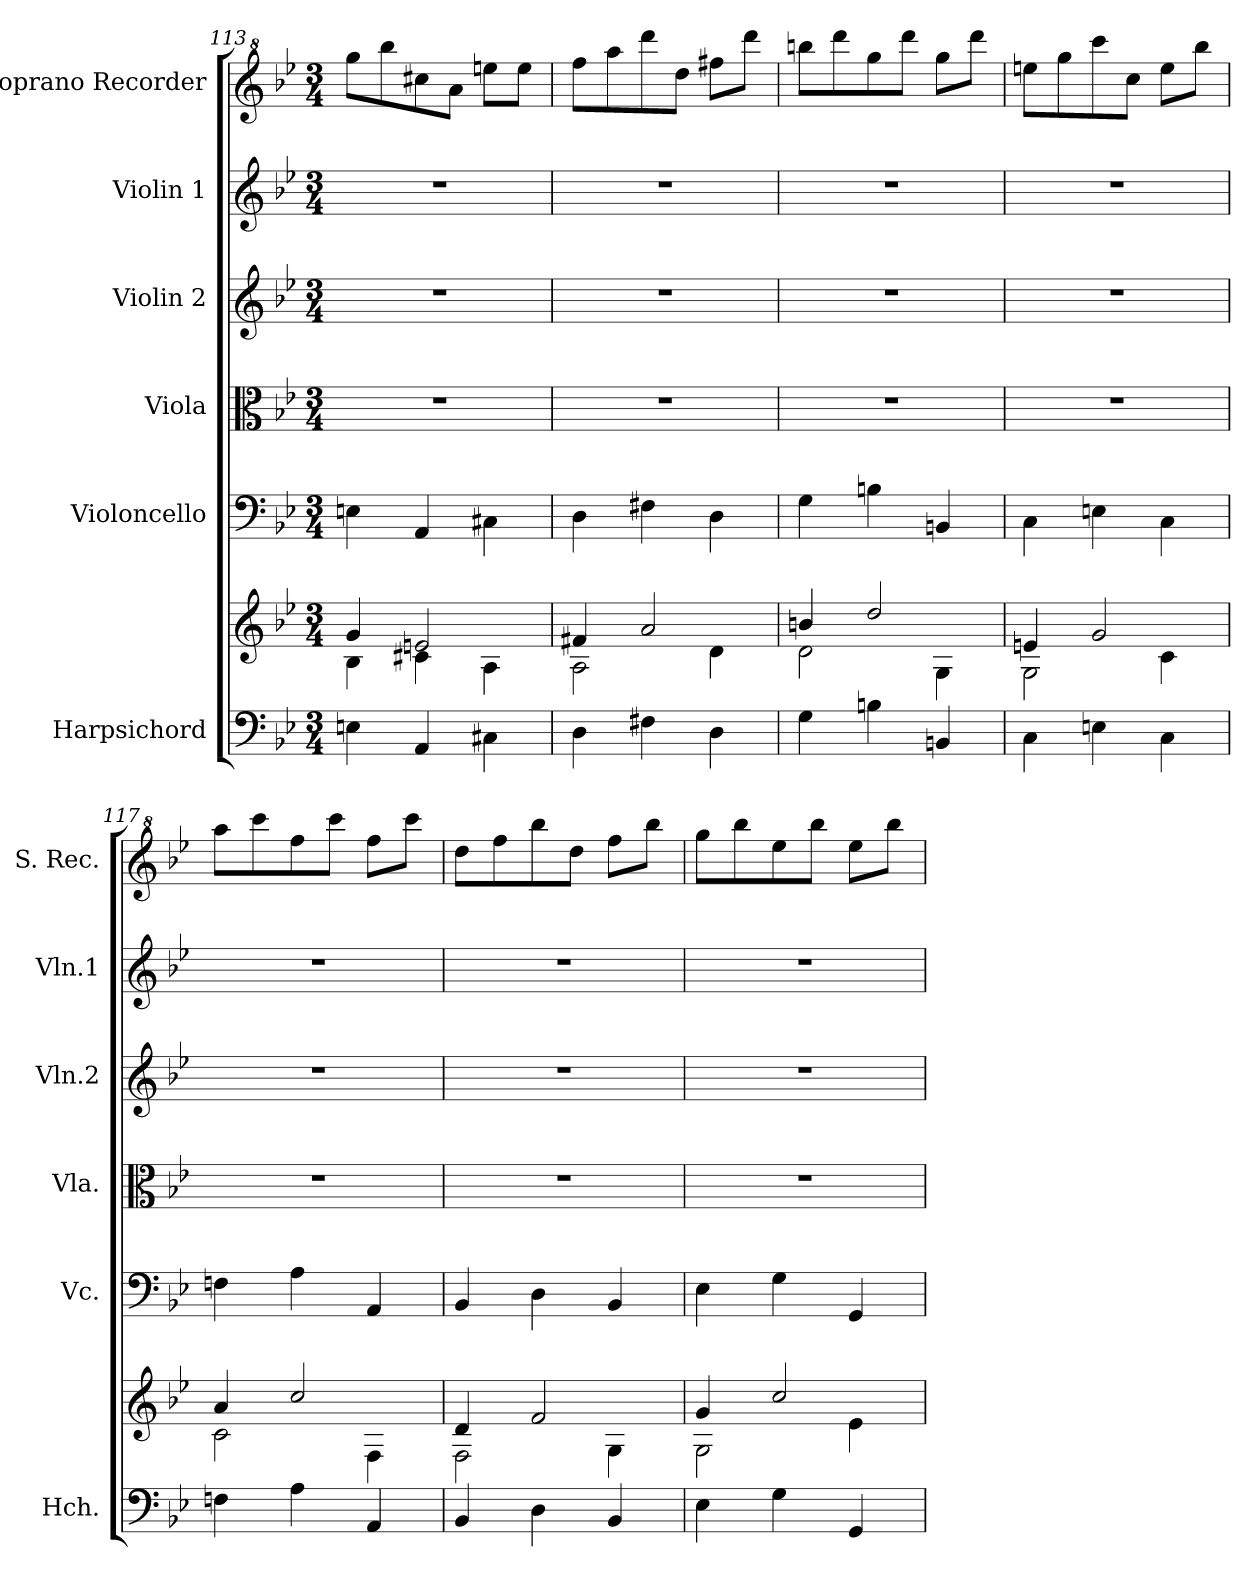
**kern	**kern	**kern	**kern	**kern	**kern	**kern
*part6	*part6	*part5	*part4	*part3	*part2	*part1
*staff7	*staff6	*staff5	*staff4	*staff3	*staff2	*staff1
*I"Harpsichord	*	*I"Violoncello	*I"Viola	*I"Violin 2	*I"Violin 1	*I"Soprano Recorder
*I'Hch.	*	*I'Vc.	*I'Vla.	*I'Vln.2	*I'Vln.1	*I'S. Rec.
!!LO:PB:g=z
*clefF4	*clefG2	*clefF4	*clefC3	*clefG2	*clefG2	*clefG^2
*k[b-e-]	*k[b-e-]	*k[b-e-]	*k[b-e-]	*k[b-e-]	*k[b-e-]	*k[b-e-]
*M3/4	*M3/4	*M3/4	*M3/4	*M3/4	*M3/4	*M3/4
=113	=113	=113	=113	=113	=113	=113
*	*^	*	*	*	*	*
4En\	4g/	4B-\	4En\	2.r	2.r	2.r	8ggg\L
.	.	.	.	.	.	.	8bbb-\
4AA/	2en/	4c#X\	4AA/	.	.	.	8ccc#X\
.	.	.	.	.	.	.	8aa\J
4C#X\	.	4A\	4C#X\	.	.	.	8eeen\L
.	.	.	.	.	.	.	8eee\J
=114	=114	=114	=114	=114	=114	=114	=114
4D\	4f#X/	2A\	4D\	2.r	2.r	2.r	8fff\L
.	.	.	.	.	.	.	8aaa\
4F#X\	2a/	.	4F#X\	.	.	.	8dddd\
.	.	.	.	.	.	.	8ddd\J
4D\	.	4d\	4D\	.	.	.	8fff#X\L
.	.	.	.	.	.	.	8dddd\J
=115	=115	=115	=115	=115	=115	=115	=115
4G\	4bn/	2d\	4G\	2.r	2.r	2.r	8bbbn\L
.	.	.	.	.	.	.	8dddd\
4Bn\	2dd/	.	4Bn\	.	.	.	8ggg\
.	.	.	.	.	.	.	8dddd\J
4BBn/	.	4G\	4BBn/	.	.	.	8ggg\L
.	.	.	.	.	.	.	8dddd\J
=116	=116	=116	=116	=116	=116	=116	=116
4C\	4en/	2G\	4C\	2.r	2.r	2.r	8eeen\L
.	.	.	.	.	.	.	8ggg\
4En\	2g/	.	4En\	.	.	.	8cccc\
.	.	.	.	.	.	.	8ccc\J
4C\	.	4c\	4C\	.	.	.	8eee\L
.	.	.	.	.	.	.	8bbb-\J
=117	=117	=117	=117	=117	=117	=117	=117
4Fn\	4a/	2c\	4Fn\	2.r	2.r	2.r	8aaa\L
.	.	.	.	.	.	.	8cccc\
4A\	2cc/	.	4A\	.	.	.	8fff\
.	.	.	.	.	.	.	8cccc\J
4AA/	.	4F\	4AA/	.	.	.	8fff\L
.	.	.	.	.	.	.	8cccc\J
=118	=118	=118	=118	=118	=118	=118	=118
4BB-/	4d/	2F\	4BB-/	2.r	2.r	2.r	8ddd\L
.	.	.	.	.	.	.	8fff\
4D\	2f/	.	4D\	.	.	.	8bbb-\
.	.	.	.	.	.	.	8ddd\J
4BB-/	.	4G\	4BB-/	.	.	.	8fff\L
.	.	.	.	.	.	.	8bbb-\J
=119	=119	=119	=119	=119	=119	=119	=119
4E-\	4g/	2G\	4E-\	2.r	2.r	2.r	8ggg\L
.	.	.	.	.	.	.	8bbb-\
4G\	2cc/	.	4G\	.	.	.	8eee-\
.	.	.	.	.	.	.	8bbb-\J
4GG/	.	4e-\	4GG/	.	.	.	8eee-\L
.	.	.	.	.	.	.	8bbb-\J
*	*v	*v	*	*	*	*	*
=	=	=	=	=	=	=
*-	*-	*-	*-	*-	*-	*-
